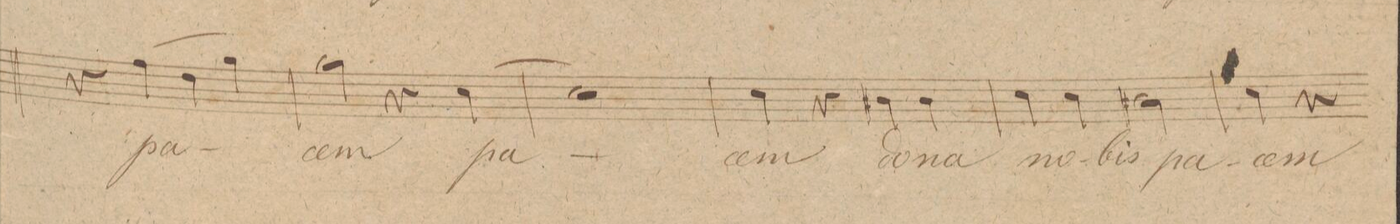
**kern	**text	**dynam
*I"Baſso.	*	*
*clefF4	*	*
*k[f#c#g#]	*	*
*met(c|)	*	*
*M2/2	*	*
4r	.	.
(4A\	pa-	.
4F#\	.	.
4B\)	.	.
=18	=18	=18
2B\	-cem	.
4r	.	.
[4E\	pa-	.
=19	=19	=19
1E]	.	.
=20	=20	=20
4E\	-cem	.
4r	.	.
4D#X\	do-	.
4D#\	-na	.
=21	=21	=21
4E\	no-	.
4E\	-bis	.
2D#X\	pa-	.
=22	=22	=22
4E\	-cem	.
4r	.	.
*-	*-	*-
